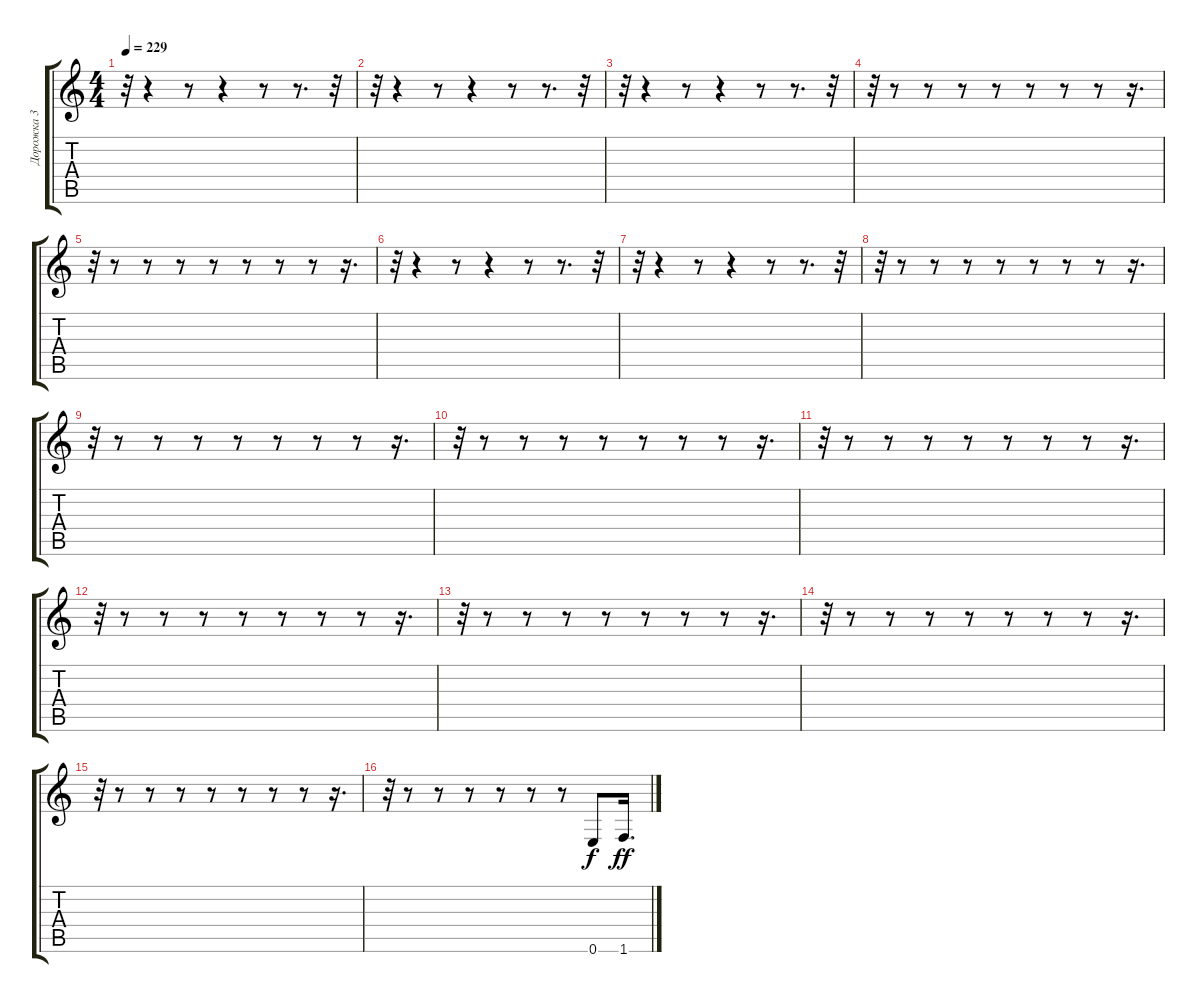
\track ("Дорожка 3" "Дорожка 3") {instrument electricbassfinger}
\staff {score tabs}
\tuning (E4 B3 G3 D3 A2 E2) {hide}
\ts (4 4)
\tempo 229
\clef g2
\ks c
r.32{dy f} r.4 r.8 r.4 r.8 r.8{d} r.32 |
r.32 r.4 r.8 r.4 r.8 r.8{d} r.32 |
r.32 r.4 r.8 r.4 r.8 r.8{d} r.32 |
r.32 r.8 r.8 r.8 r.8 r.8 r.8 r.8 r.16{d} |
r.32 r.8 r.8 r.8 r.8 r.8 r.8 r.8 r.16{d} |
r.32 r.4 r.8 r.4 r.8 r.8{d} r.32 |
r.32 r.4 r.8 r.4 r.8 r.8{d} r.32 |
r.32 r.8 r.8 r.8 r.8 r.8 r.8 r.8 r.16{d} |
r.32 r.8 r.8 r.8 r.8 r.8 r.8 r.8 r.16{d} |
r.32 r.8 r.8 r.8 r.8 r.8 r.8 r.8 r.16{d} |
r.32 r.8 r.8 r.8 r.8 r.8 r.8 r.8 r.16{d} |
r.32 r.8 r.8 r.8 r.8 r.8 r.8 r.8 r.16{d} |
r.32 r.8 r.8 r.8 r.8 r.8 r.8 r.8 r.16{d} |
r.32 r.8 r.8 r.8 r.8 r.8 r.8 r.8 r.16{d} |
r.32 r.8 r.8 r.8 r.8 r.8 r.8 r.8 r.16{d} |
r.32 r.8 r.8 r.8 r.8 r.8 r.8 0.6.8 1.6.16{d dy ff}
